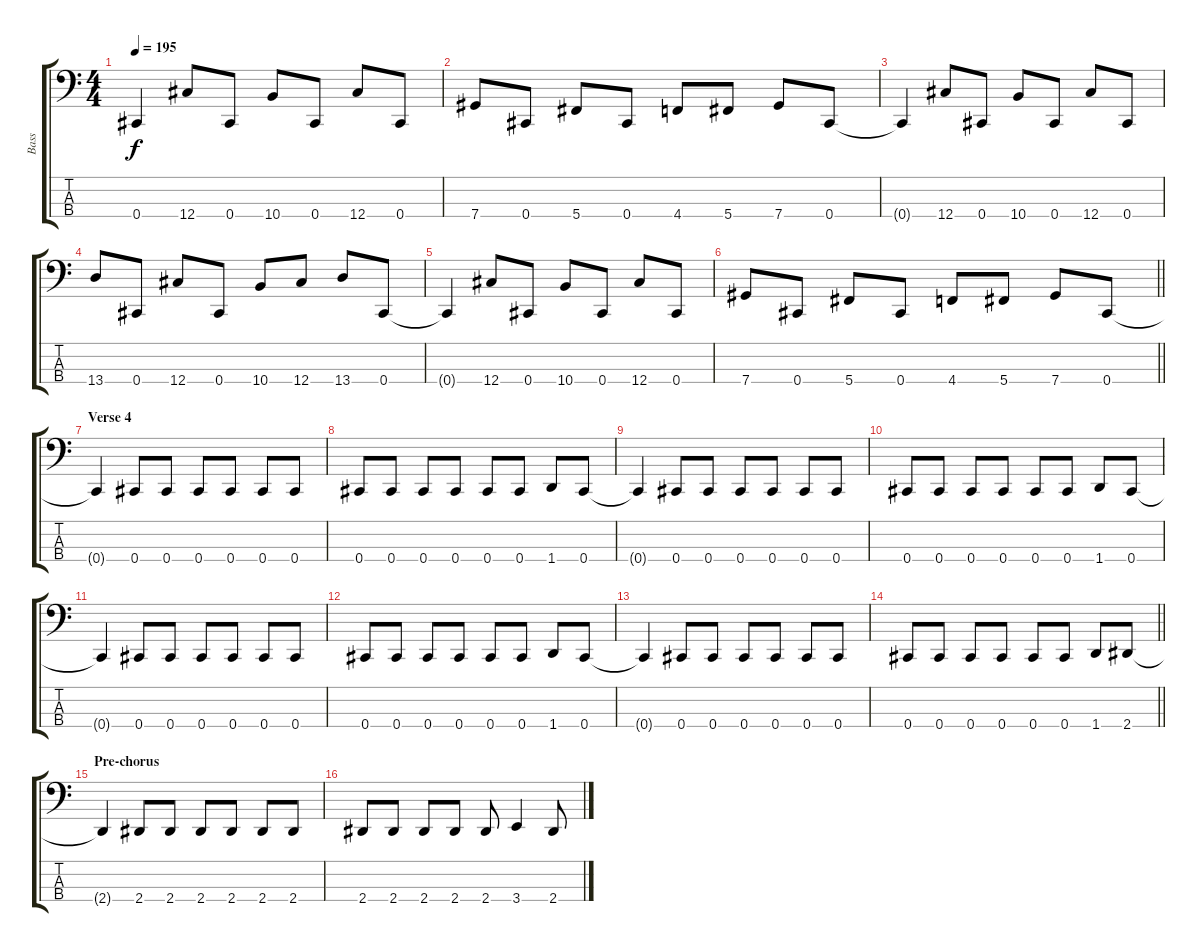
\track ("Bass" "Bass") {instrument electricbasspick}
\staff {score tabs}
\tuning (Gb2 Db2 Ab1 Db1) {hide}
\ts (4 4)
\tempo 195
\clef f4
\ks c
0.4{t}.4{dy f} 12.4.8 0.4.8 10.4.8 0.4.8 12.4.8 0.4.8 |
7.4.8 0.4.8 5.4.8 0.4.8 4.4.8 5.4.8 7.4.8 0.4.8 |
0.4{t}.4 12.4.8 0.4.8 10.4.8 0.4.8 12.4.8 0.4.8 |
13.4.8 0.4.8 12.4.8 0.4.8 10.4.8 12.4.8 13.4.8 0.4.8 |
0.4{t}.4 12.4.8 0.4.8 10.4.8 0.4.8 12.4.8 0.4.8 |
\barLineRight lightlight
7.4.8 0.4.8 5.4.8 0.4.8 4.4.8 5.4.8 7.4.8 0.4.8 |
\section ("" "Verse 4")
0.4{t}.4 0.4.8 0.4.8 0.4.8 0.4.8 0.4.8 0.4.8 |
0.4.8 0.4.8 0.4.8 0.4.8 0.4.8 0.4.8 1.4.8 0.4.8 |
0.4{t}.4 0.4.8 0.4.8 0.4.8 0.4.8 0.4.8 0.4.8 |
0.4.8 0.4.8 0.4.8 0.4.8 0.4.8 0.4.8 1.4.8 0.4.8 |
0.4{t}.4 0.4.8 0.4.8 0.4.8 0.4.8 0.4.8 0.4.8 |
0.4.8 0.4.8 0.4.8 0.4.8 0.4.8 0.4.8 1.4.8 0.4.8 |
0.4{t}.4 0.4.8 0.4.8 0.4.8 0.4.8 0.4.8 0.4.8 |
\barLineRight lightlight
0.4.8 0.4.8 0.4.8 0.4.8 0.4.8 0.4.8 1.4.8 2.4.8 |
\section ("" "Pre-chorus")
2.4{t}.4 2.4.8 2.4.8 2.4.8 2.4.8 2.4.8 2.4.8 |
2.4.8 2.4.8 2.4.8 2.4.8 2.4.8 3.4.4 2.4.8
